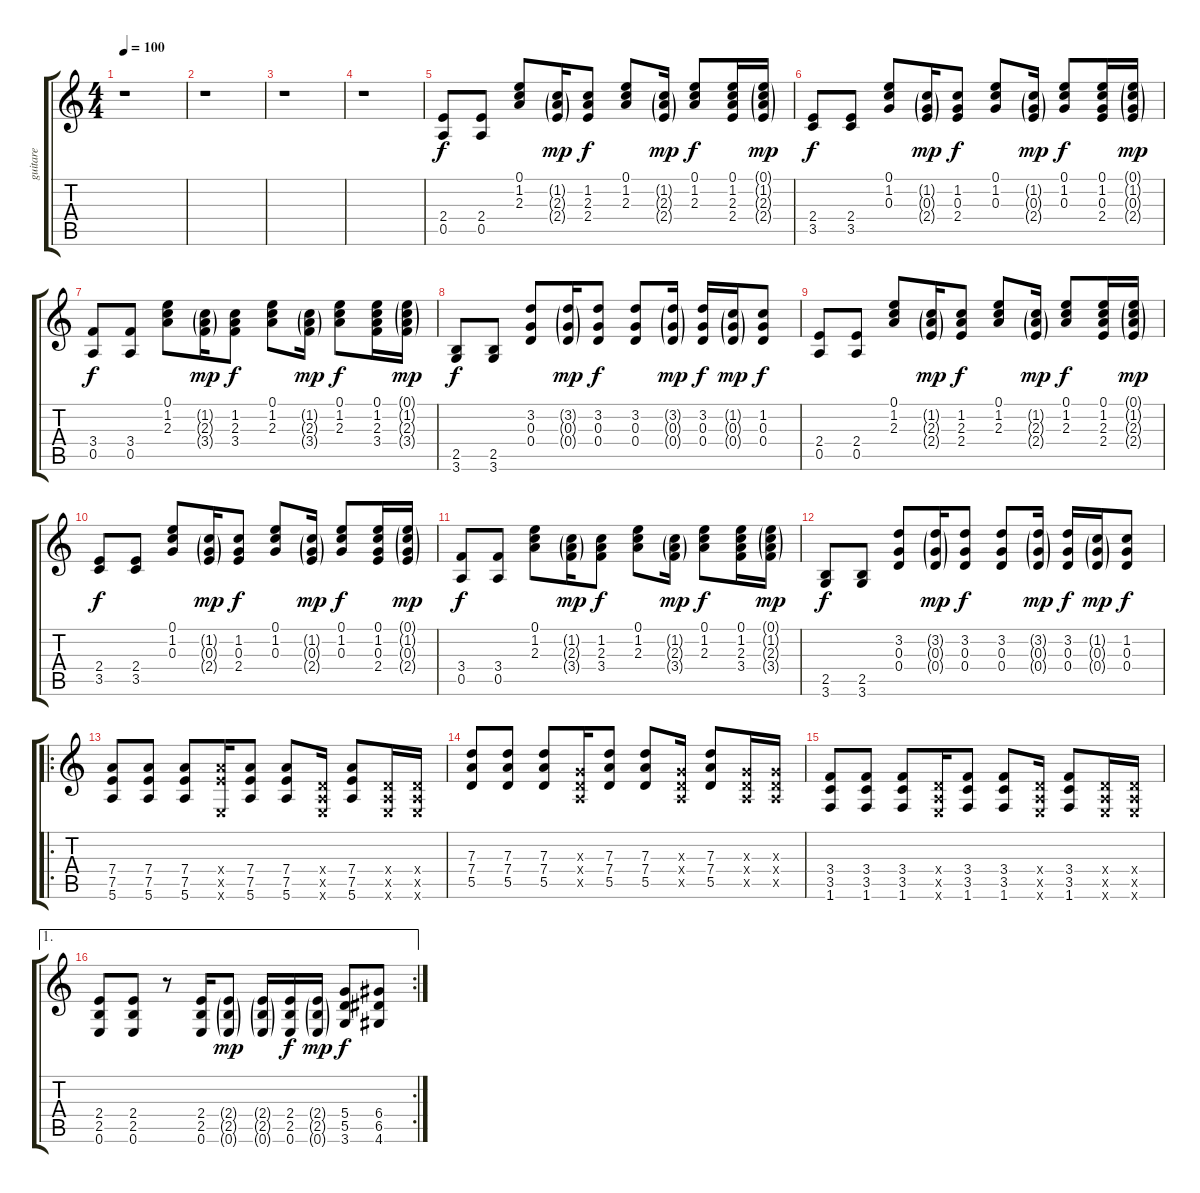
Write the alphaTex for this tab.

\track ("guitare" "guitare") {instrument electricguitarclean}
\staff {score tabs}
\tuning (E4 B3 G3 D3 A2 E2) {hide}
\ts (4 4)
\tempo 100
\clef g2
\ks c
r.1{dy f instrument electricguitarclean} |
r.1 |
r.1 |
r.1 |
(2.4 0.5).8 (2.4 0.5).8 (0.1 1.2 2.3).8 (1.2{g} 2.3{g} 2.4{g}).16{dy mp} (1.2 2.3 2.4).8{dy f} (0.1 1.2 2.3).8 (1.2{g} 2.3{g} 2.4{g}).16{dy mp} (0.1 1.2 2.3).8{dy f} (0.1 1.2 2.3 2.4).16 (0.1{g} 1.2{g} 2.3{g} 2.4{g}).16{dy mp} |
(2.4 3.5).8{dy f} (2.4 3.5).8 (0.1 1.2 0.3).8 (1.2{g} 0.3{g} 2.4{g}).16{dy mp} (1.2 0.3 2.4).8{dy f} (0.1 1.2 0.3).8 (1.2{g} 0.3{g} 2.4{g}).16{dy mp} (0.1 1.2 0.3).8{dy f} (0.1 1.2 0.3 2.4).16 (0.1{g} 1.2{g} 0.3{g} 2.4{g}).16{dy mp} |
(3.4 0.5).8{dy f} (3.4 0.5).8 (0.1 1.2 2.3).8 (1.2{g} 2.3{g} 3.4{g}).16{dy mp} (1.2 2.3 3.4).8{dy f} (0.1 1.2 2.3).8 (1.2{g} 2.3{g} 3.4{g}).16{dy mp} (0.1 1.2 2.3).8{dy f} (0.1 1.2 2.3 3.4).16 (0.1{g} 1.2{g} 2.3{g} 3.4{g}).16{dy mp} |
(2.5 3.6).8{dy f} (2.5 3.6).8 (3.2 0.3 0.4).8 (3.2{g} 0.3{g} 0.4{g}).16{dy mp} (3.2 0.3 0.4).8{dy f} (3.2 0.3 0.4).8 (3.2{g} 0.3{g} 0.4{g}).16{dy mp} (3.2 0.3 0.4).16{dy f} (1.2{g} 0.3{g} 0.4{g}).16{dy mp} (1.2 0.3 0.4).8{dy f} |
(2.4 0.5).8 (2.4 0.5).8 (0.1 1.2 2.3).8 (1.2{g} 2.3{g} 2.4{g}).16{dy mp} (1.2 2.3 2.4).8{dy f} (0.1 1.2 2.3).8 (1.2{g} 2.3{g} 2.4{g}).16{dy mp} (0.1 1.2 2.3).8{dy f} (0.1 1.2 2.3 2.4).16 (0.1{g} 1.2{g} 2.3{g} 2.4{g}).16{dy mp} |
(2.4 3.5).8{dy f} (2.4 3.5).8 (0.1 1.2 0.3).8 (1.2{g} 0.3{g} 2.4{g}).16{dy mp} (1.2 0.3 2.4).8{dy f} (0.1 1.2 0.3).8 (1.2{g} 0.3{g} 2.4{g}).16{dy mp} (0.1 1.2 0.3).8{dy f} (0.1 1.2 0.3 2.4).16 (0.1{g} 1.2{g} 0.3{g} 2.4{g}).16{dy mp} |
(3.4 0.5).8{dy f} (3.4 0.5).8 (0.1 1.2 2.3).8 (1.2{g} 2.3{g} 3.4{g}).16{dy mp} (1.2 2.3 3.4).8{dy f} (0.1 1.2 2.3).8 (1.2{g} 2.3{g} 3.4{g}).16{dy mp} (0.1 1.2 2.3).8{dy f} (0.1 1.2 2.3 3.4).16 (0.1{g} 1.2{g} 2.3{g} 3.4{g}).16{dy mp} |
(2.5 3.6).8{dy f} (2.5 3.6).8 (3.2 0.3 0.4).8 (3.2{g} 0.3{g} 0.4{g}).16{dy mp} (3.2 0.3 0.4).8{dy f} (3.2 0.3 0.4).8 (3.2{g} 0.3{g} 0.4{g}).16{dy mp} (3.2 0.3 0.4).16{dy f} (1.2{g} 0.3{g} 0.4{g}).16{dy mp} (1.2 0.3 0.4).8{dy f} |
\ro
(7.4 7.5 5.6).8 (7.4 7.5 5.6).8 (7.4 7.5 5.6).8 (7.4{x} 7.5{x} 0.6{x}).16 (7.4 7.5 5.6).8 (7.4 7.5 5.6).8 (0.4{x} 0.5{x} 0.6{x}).16 (7.4 7.5 5.6).8 (0.4{x} 0.5{x} 0.6{x}).16 (0.4{x} 0.5{x} 0.6{x}).16 |
(7.3 7.4 5.5).8 (7.3 7.4 5.5).8 (7.3 7.4 5.5).8 (0.3{x} 0.4{x} 0.5{x}).16 (7.3 7.4 5.5).8 (7.3 7.4 5.5).8 (0.3{x} 0.4{x} 0.5{x}).16 (7.3 7.4 5.5).8 (0.3{x} 0.4{x} 0.5{x}).16 (0.3{x} 0.4{x} 0.5{x}).16 |
(3.4 3.5 1.6).8 (3.4 3.5 1.6).8 (3.4 3.5 1.6).8 (0.4{x} 0.5{x} 0.6{x}).16 (3.4 3.5 1.6).8 (3.4 3.5 1.6).8 (0.4{x} 0.5{x} 0.6{x}).16 (3.4 3.5 1.6).8 (0.4{x} 0.5{x} 0.6{x}).16 (0.4{x} 0.5{x} 0.6{x}).16 |
\ae 1
\rc 2
(2.4 2.5 0.6).8 (2.4 2.5 0.6).8 r.8 (2.4 2.5 0.6).16 (2.4{g} 2.5{g} 0.6{g}).8{dy mp} (2.4{g} 2.5{g} 0.6{g}).16 (2.4 2.5 0.6).16{dy f} (2.4{g} 2.5{g} 0.6{g}).16{dy mp} (5.4 5.5 3.6).8{dy f} (6.4 6.5 4.6).8
